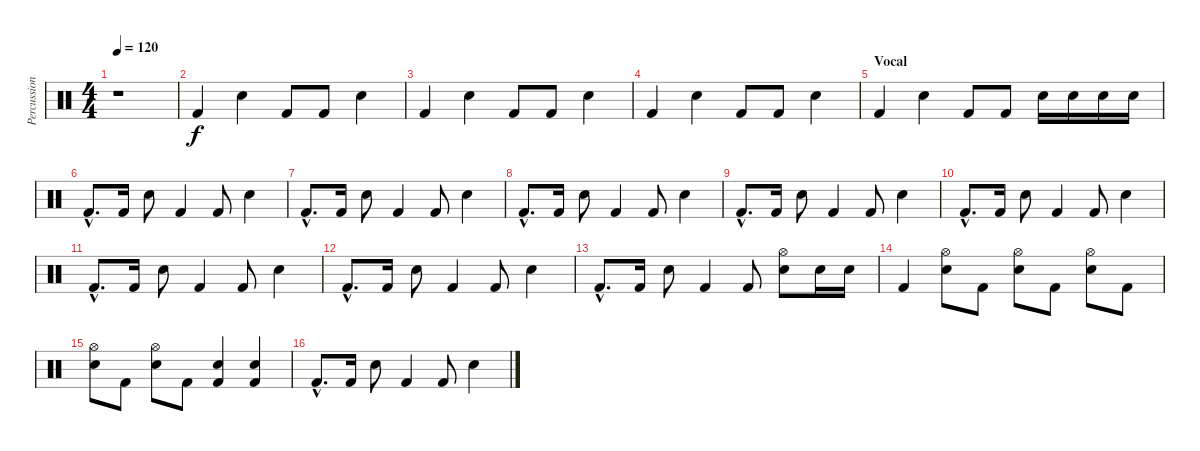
\track ("Percussion" "Percussion") {instrument percussion}
\staff {score}
\articulation defaults
\ts (4 4)
\tempo 120
\clef neutral
\ks c
r.1{dy f} |
"Kick (hit) 2".4 "Snare (hit) 2".4 "Kick (hit) 2".8 "Kick (hit) 2".8 "Snare (hit) 2".4 |
"Kick (hit) 2".4 "Snare (hit) 2".4 "Kick (hit) 2".8 "Kick (hit) 2".8 "Snare (hit) 2".4 |
"Kick (hit) 2".4 "Snare (hit) 2".4 "Kick (hit) 2".8 "Kick (hit) 2".8 "Snare (hit) 2".4 |
\section ("" "Vocal")
"Kick (hit) 2".4 "Snare (hit) 2".4 "Kick (hit) 2".8 "Kick (hit) 2".8 "Snare (hit) 2".16 "Snare (hit) 2".16 "Snare (hit) 2".16 "Snare (hit) 2".16 |
"Kick (hit) 2"{hac}.8{d} "Kick (hit) 2".16 "Snare (hit) 2".8 "Kick (hit) 2".4 "Kick (hit) 2".8 "Snare (hit) 2".4 |
"Kick (hit) 2"{hac}.8{d} "Kick (hit) 2".16 "Snare (hit) 2".8 "Kick (hit) 2".4 "Kick (hit) 2".8 "Snare (hit) 2".4 |
"Kick (hit) 2"{hac}.8{d} "Kick (hit) 2".16 "Snare (hit) 2".8 "Kick (hit) 2".4 "Kick (hit) 2".8 "Snare (hit) 2".4 |
"Kick (hit) 2"{hac}.8{d} "Kick (hit) 2".16 "Snare (hit) 2".8 "Kick (hit) 2".4 "Kick (hit) 2".8 "Snare (hit) 2".4 |
"Kick (hit) 2"{hac}.8{d} "Kick (hit) 2".16 "Snare (hit) 2".8 "Kick (hit) 2".4 "Kick (hit) 2".8 "Snare (hit) 2".4 |
"Kick (hit) 2"{hac}.8{d} "Kick (hit) 2".16 "Snare (hit) 2".8 "Kick (hit) 2".4 "Kick (hit) 2".8 "Snare (hit) 2".4 |
"Kick (hit) 2"{hac}.8{d} "Kick (hit) 2".16 "Snare (hit) 2".8 "Kick (hit) 2".4 "Kick (hit) 2".8 "Snare (hit) 2".4 |
"Kick (hit) 2"{hac}.8{d} "Kick (hit) 2".16 "Snare (hit) 2".8 "Kick (hit) 2".4 "Kick (hit) 2".8 ("Snare (hit) 2" "Hi-Hat (open)").8 "Snare (hit) 2".16 "Snare (hit) 2".16 |
"Kick (hit) 2".4 ("Snare (hit) 2" "Hi-Hat (open)").8 "Kick (hit) 2".8 ("Snare (hit) 2" "Hi-Hat (open)").8 "Kick (hit) 2".8 ("Snare (hit) 2" "Hi-Hat (open)").8 "Kick (hit) 2".8 |
("Snare (hit) 2" "Hi-Hat (open)").8 "Kick (hit) 2".8 ("Snare (hit) 2" "Hi-Hat (open)").8 "Kick (hit) 2".8 ("Snare (hit) 2" "Kick (hit) 2").4 ("Snare (hit) 2" "Kick (hit) 2").4 |
"Kick (hit) 2"{hac}.8{d} "Kick (hit) 2".16 "Snare (hit) 2".8 "Kick (hit) 2".4 "Kick (hit) 2".8 "Snare (hit) 2".4
